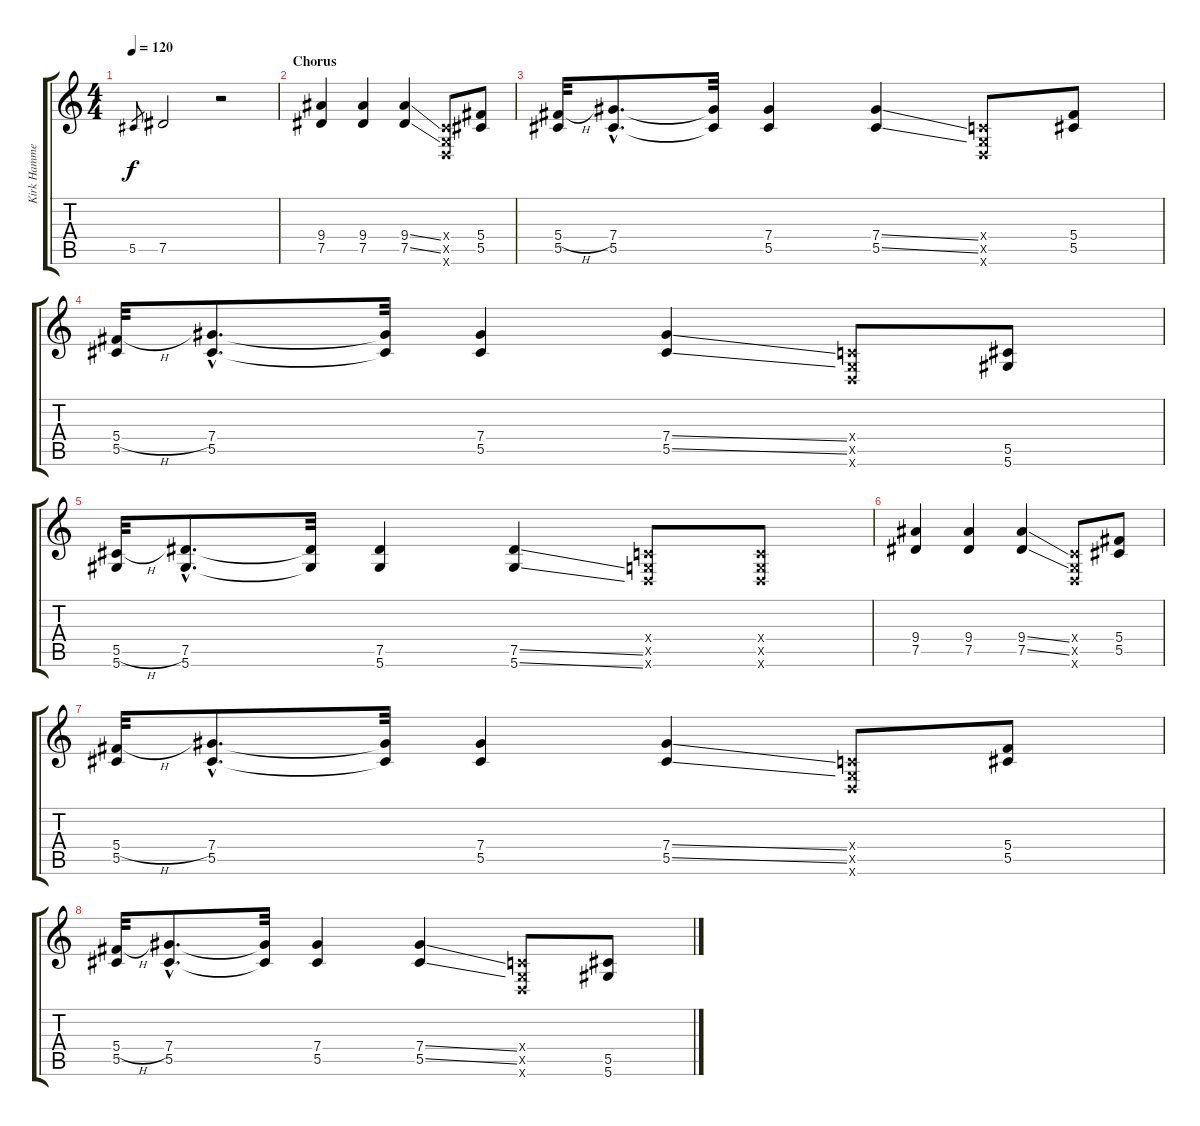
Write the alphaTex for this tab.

\track ("Kirk Hammett distortion" "Kirk Hamme") {instrument distortionguitar}
\staff {score tabs}
\tuning (Eb4 Bb3 Gb3 Db3 Ab2 Eb2) {hide}
\ts (4 4)
\tempo 120
\clef g2
\ks c
5.5.8{gr dy f} 7.5.2 r.2 |
\section ("" "Chorus")
(9.4 7.5).4{volume 14} (9.4 7.5).4 (9.4{ss} 7.5{ss}).4 (-1.4{x} -1.5{x} -1.6{x}).8 (5.4 5.5).8 |
(5.4{h} 5.5).32 (7.4{hac} 5.5{hac}).8{d} (7.4{t} 5.5{t}).32 (7.4 5.5).4 (7.4{ss} 5.5{ss}).4 (-1.4{x} -1.5{x} -1.6{x}).8 (5.4 5.5).8 |
(5.4{h} 5.5).32 (7.4{hac} 5.5{hac}).8{d} (7.4{t} 5.5{t}).32 (7.4 5.5).4 (7.4{ss} 5.5{ss}).4 (-1.4{x} -1.5{x} -1.6{x}).8 (5.5 5.6).8 |
(5.5{h} 5.6).32 (7.5{hac} 5.6{hac}).8{d} (7.5{t} 5.6{t}).32 (7.5 5.6).4 (7.5{ss} 5.6{ss}).4 (-1.4{x} -1.5{x} -1.6{x}).8 (-1.4{x} -1.5{x} -1.6{x}).8 |
(9.4 7.5).4 (9.4 7.5).4 (9.4{ss} 7.5{ss}).4 (-1.4{x} -1.5{x} -1.6{x}).8 (5.4 5.5).8 |
(5.4{h} 5.5).32 (7.4{hac} 5.5{hac}).8{d} (7.4{t} 5.5{t}).32 (7.4 5.5).4 (7.4{ss} 5.5{ss}).4 (-1.4{x} -1.5{x} -1.6{x}).8 (5.4 5.5).8 |
(5.4{h} 5.5).32 (7.4{hac} 5.5{hac}).8{d} (7.4{t} 5.5{t}).32 (7.4 5.5).4 (7.4{ss} 5.5{ss}).4 (-1.4{x} -1.5{x} -1.6{x}).8 (5.5 5.6).8
